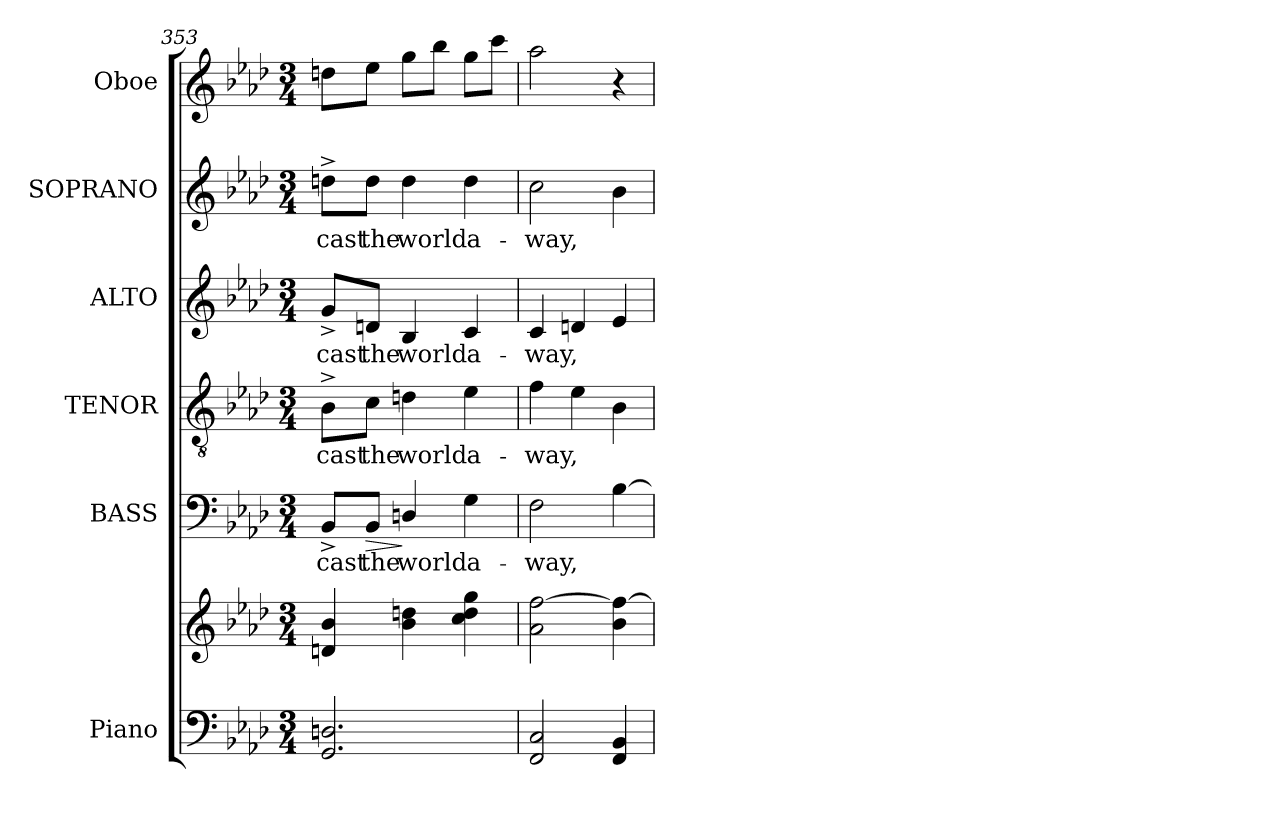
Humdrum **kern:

**kern	**kern	**kern	**text	**dynam	**kern	**text	**kern	**text	**kern	**text	**kern
*part6	*part6	*part5	*part5	*part5	*part4	*part4	*part3	*part3	*part2	*part2	*part1
*staff7	*staff6	*staff5	*staff5	*staff5	*staff4	*staff4	*staff3	*staff3	*staff2	*staff2	*staff1
*I"Piano	*	*I"BASS	*	*	*I"TENOR	*	*I"ALTO	*	*I"SOPRANO	*	*I"Oboe
*I'Pno.	*	*I'B.	*	*	*I'T.	*	*I'A.	*	*I'S.	*	*I'Ob.
*clefF4	*clefG2	*clefF4	*	*	*clefGv2	*	*clefG2	*	*clefG2	*	*clefG2
*	*	*	*	*	*ITrd7c12	*	*	*	*	*	*
*k[b-e-a-d-]	*k[b-e-a-d-]	*k[b-e-a-d-]	*	*	*k[b-e-a-d-]	*	*k[b-e-a-d-]	*	*k[b-e-a-d-]	*	*k[b-e-a-d-]
*A-:	*A-:	*A-:	*	*	*A-:	*	*A-:	*	*A-:	*	*A-:
*M3/4	*M3/4	*M3/4	*	*	*M3/4	*	*M3/4	*	*M3/4	*	*M3/4
=353	=353	=353	=353	=353	=353	=353	=353	=353	=353	=353	=353
!	!	!	!LO:LY:b:color=#000000	!	!	!	!	!	!	!	!
!	!	!	!	!	!	!LO:LY:b:color=#000000	!	!	!	!	!
!	!	!	!	!	!	!	!	!LO:LY:b:color=#000000	!	!	!
!	!	!	!	!	!	!	!	!	!	!LO:LY:b:color=#000000	!
2.GGi/ 2.Dni	4dni/ 4b-i	8BB-^i/L	cast	.	8BB-^i\L	cast	8g^i/L	cast	8ddn^i\L	cast	8ddni\L
!	!	!	!LO:LY:b:color=#000000	!LO:HP:b	!	!	!	!	!	!	!
!	!	!	!	!	!	!LO:LY:b:color=#000000	!	!	!	!	!
!	!	!	!	!	!	!	!	!LO:LY:b:color=#000000	!	!	!
!	!	!	!	!	!	!	!	!	!	!LO:LY:b:color=#000000	!
.	.	8BB-i/J	the	>	8Ci\J	the	8dni/J	the	8ddi\J	the	8ee-i\J
!	!	!	!LO:LY:b:color=#000000	!	!	!	!	!	!	!	!
!	!	!	!	!	!	!LO:LY:b:color=#000000	!	!	!	!	!
!	!	!	!	!	!	!	!	!LO:LY:b:color=#000000	!	!	!
!	!	!	!	!	!	!	!	!	!	!LO:LY:b:color=#000000	!
.	4b-i\ 4ddni	4Dni/	world	]	4Dni\	world	4B-i/	world	4ddi\	world	8ggi\L
.	.	.	.	.	.	.	.	.	.	.	8bb-i\J
!	!	!	!LO:LY:b:color=#000000	!	!	!	!	!	!	!	!
!	!	!	!	!	!	!LO:LY:b:color=#000000	!	!	!	!	!
!	!	!	!	!	!	!	!	!LO:LY:b:color=#000000	!	!	!
!	!	!	!	!	!	!	!	!	!	!LO:LY:b:color=#000000	!
.	4cci\ 4ddi 4ggi	4Gi\	a-	.	4E-i\	a-	4ci/	a-	4ddi\	a-	8ggi\L
.	.	.	.	.	.	.	.	.	.	.	8ccci\J
!!LO:PB:g=z
=354	=354	=354	=354	=354	=354	=354	=354	=354	=354	=354	=354
!	!	!	!LO:LY:b:color=#000000	!	!	!	!	!	!	!	!
!	!	!	!	!	!	!LO:LY:b:color=#000000	!	!	!	!	!
!	!	!	!	!	!	!	!	!LO:LY:b:color=#000000	!	!	!
!	!	!	!	!	!	!	!	!	!	!LO:LY:b:color=#000000	!
2FFi/ 2Ci	2a-i\ [2ffi	2Fi\	-way,	.	4Fi\	-way,	4ci/	-way,	2cci\	-way,	2aa-i\
.	.	.	.	.	4E-i\	.	4dni/	.	.	.	.
4FFi/ 4BB-i	4b-i\ 4ffi_	[4B-i\	.	.	4BB-i\	.	4e-i/	.	4b-i\	.	4r
=	=	=	=	=	=	=	=	=	=	=	=
*-	*-	*-	*-	*-	*-	*-	*-	*-	*-	*-	*-
